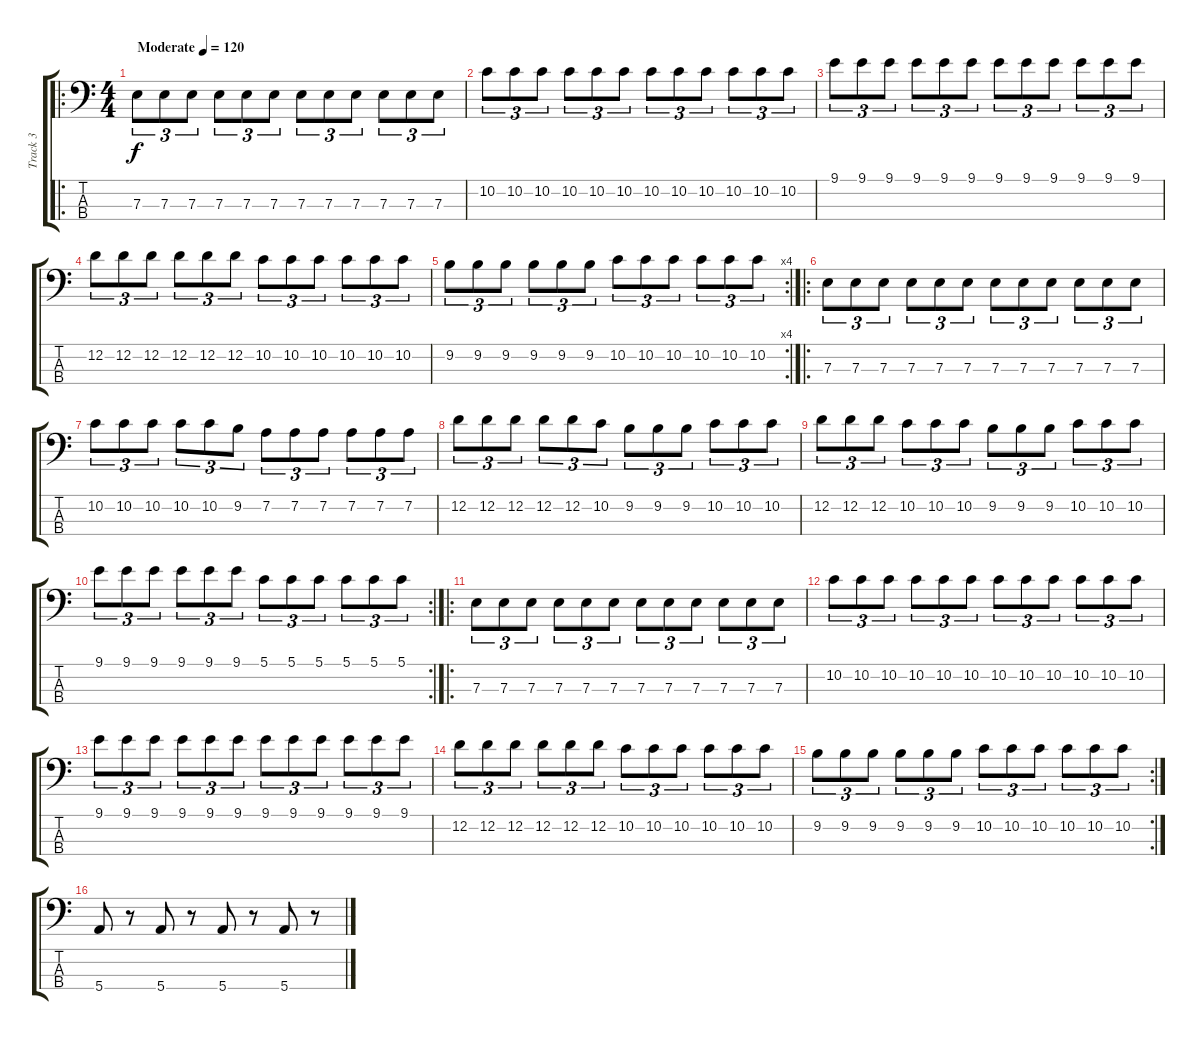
\track ("Track 3" "Track 3") {instrument electricbassfinger}
\staff {score tabs}
\tuning (G2 D2 A1 E1) {hide}
\ro
\ts (4 4)
\tempo (120 "Moderate")
\clef f4
\ks c
7.3.8{tu (3 2) dy f instrument electricbassfinger} 7.3.8{tu (3 2)} 7.3.8{tu (3 2)} 7.3.8{tu (3 2)} 7.3.8{tu (3 2)} 7.3.8{tu (3 2)} 7.3.8{tu (3 2)} 7.3.8{tu (3 2)} 7.3.8{tu (3 2)} 7.3.8{tu (3 2)} 7.3.8{tu (3 2)} 7.3.8{tu (3 2)} |
10.2.8{tu (3 2)} 10.2.8{tu (3 2)} 10.2.8{tu (3 2)} 10.2.8{tu (3 2)} 10.2.8{tu (3 2)} 10.2.8{tu (3 2)} 10.2.8{tu (3 2)} 10.2.8{tu (3 2)} 10.2.8{tu (3 2)} 10.2.8{tu (3 2)} 10.2.8{tu (3 2)} 10.2.8{tu (3 2)} |
9.1.8{tu (3 2)} 9.1.8{tu (3 2)} 9.1.8{tu (3 2)} 9.1.8{tu (3 2)} 9.1.8{tu (3 2)} 9.1.8{tu (3 2)} 9.1.8{tu (3 2)} 9.1.8{tu (3 2)} 9.1.8{tu (3 2)} 9.1.8{tu (3 2)} 9.1.8{tu (3 2)} 9.1.8{tu (3 2)} |
12.2.8{tu (3 2)} 12.2.8{tu (3 2)} 12.2.8{tu (3 2)} 12.2.8{tu (3 2)} 12.2.8{tu (3 2)} 12.2.8{tu (3 2)} 10.2.8{tu (3 2)} 10.2.8{tu (3 2)} 10.2.8{tu (3 2)} 10.2.8{tu (3 2)} 10.2.8{tu (3 2)} 10.2.8{tu (3 2)} |
\rc 4
9.2.8{tu (3 2)} 9.2.8{tu (3 2)} 9.2.8{tu (3 2)} 9.2.8{tu (3 2)} 9.2.8{tu (3 2)} 9.2.8{tu (3 2)} 10.2.8{tu (3 2)} 10.2.8{tu (3 2)} 10.2.8{tu (3 2)} 10.2.8{tu (3 2)} 10.2.8{tu (3 2)} 10.2.8{tu (3 2)} |
\ro
7.3.8{tu (3 2)} 7.3.8{tu (3 2)} 7.3.8{tu (3 2)} 7.3.8{tu (3 2)} 7.3.8{tu (3 2)} 7.3.8{tu (3 2)} 7.3.8{tu (3 2)} 7.3.8{tu (3 2)} 7.3.8{tu (3 2)} 7.3.8{tu (3 2)} 7.3.8{tu (3 2)} 7.3.8{tu (3 2)} |
10.2.8{tu (3 2)} 10.2.8{tu (3 2)} 10.2.8{tu (3 2)} 10.2.8{tu (3 2)} 10.2.8{tu (3 2)} 9.2.8{tu (3 2)} 7.2.8{tu (3 2)} 7.2.8{tu (3 2)} 7.2.8{tu (3 2)} 7.2.8{tu (3 2)} 7.2.8{tu (3 2)} 7.2.8{tu (3 2)} |
12.2.8{tu (3 2)} 12.2.8{tu (3 2)} 12.2.8{tu (3 2)} 12.2.8{tu (3 2)} 12.2.8{tu (3 2)} 10.2.8{tu (3 2)} 9.2.8{tu (3 2)} 9.2.8{tu (3 2)} 9.2.8{tu (3 2)} 10.2.8{tu (3 2)} 10.2.8{tu (3 2)} 10.2.8{tu (3 2)} |
12.2.8{tu (3 2)} 12.2.8{tu (3 2)} 12.2.8{tu (3 2)} 10.2.8{tu (3 2)} 10.2.8{tu (3 2)} 10.2.8{tu (3 2)} 9.2.8{tu (3 2)} 9.2.8{tu (3 2)} 9.2.8{tu (3 2)} 10.2.8{tu (3 2)} 10.2.8{tu (3 2)} 10.2.8{tu (3 2)} |
\rc 2
9.1.8{tu (3 2)} 9.1.8{tu (3 2)} 9.1.8{tu (3 2)} 9.1.8{tu (3 2)} 9.1.8{tu (3 2)} 9.1.8{tu (3 2)} 5.1.8{tu (3 2)} 5.1.8{tu (3 2)} 5.1.8{tu (3 2)} 5.1.8{tu (3 2)} 5.1.8{tu (3 2)} 5.1.8{tu (3 2)} |
\ro
7.3.8{tu (3 2)} 7.3.8{tu (3 2)} 7.3.8{tu (3 2)} 7.3.8{tu (3 2)} 7.3.8{tu (3 2)} 7.3.8{tu (3 2)} 7.3.8{tu (3 2)} 7.3.8{tu (3 2)} 7.3.8{tu (3 2)} 7.3.8{tu (3 2)} 7.3.8{tu (3 2)} 7.3.8{tu (3 2)} |
10.2.8{tu (3 2)} 10.2.8{tu (3 2)} 10.2.8{tu (3 2)} 10.2.8{tu (3 2)} 10.2.8{tu (3 2)} 10.2.8{tu (3 2)} 10.2.8{tu (3 2)} 10.2.8{tu (3 2)} 10.2.8{tu (3 2)} 10.2.8{tu (3 2)} 10.2.8{tu (3 2)} 10.2.8{tu (3 2)} |
9.1.8{tu (3 2)} 9.1.8{tu (3 2)} 9.1.8{tu (3 2)} 9.1.8{tu (3 2)} 9.1.8{tu (3 2)} 9.1.8{tu (3 2)} 9.1.8{tu (3 2)} 9.1.8{tu (3 2)} 9.1.8{tu (3 2)} 9.1.8{tu (3 2)} 9.1.8{tu (3 2)} 9.1.8{tu (3 2)} |
12.2.8{tu (3 2)} 12.2.8{tu (3 2)} 12.2.8{tu (3 2)} 12.2.8{tu (3 2)} 12.2.8{tu (3 2)} 12.2.8{tu (3 2)} 10.2.8{tu (3 2)} 10.2.8{tu (3 2)} 10.2.8{tu (3 2)} 10.2.8{tu (3 2)} 10.2.8{tu (3 2)} 10.2.8{tu (3 2)} |
\rc 2
9.2.8{tu (3 2)} 9.2.8{tu (3 2)} 9.2.8{tu (3 2)} 9.2.8{tu (3 2)} 9.2.8{tu (3 2)} 9.2.8{tu (3 2)} 10.2.8{tu (3 2)} 10.2.8{tu (3 2)} 10.2.8{tu (3 2)} 10.2.8{tu (3 2)} 10.2.8{tu (3 2)} 10.2.8{tu (3 2)} |
5.4.8 r.8 5.4.8 r.8 5.4.8 r.8 5.4.8 r.8
